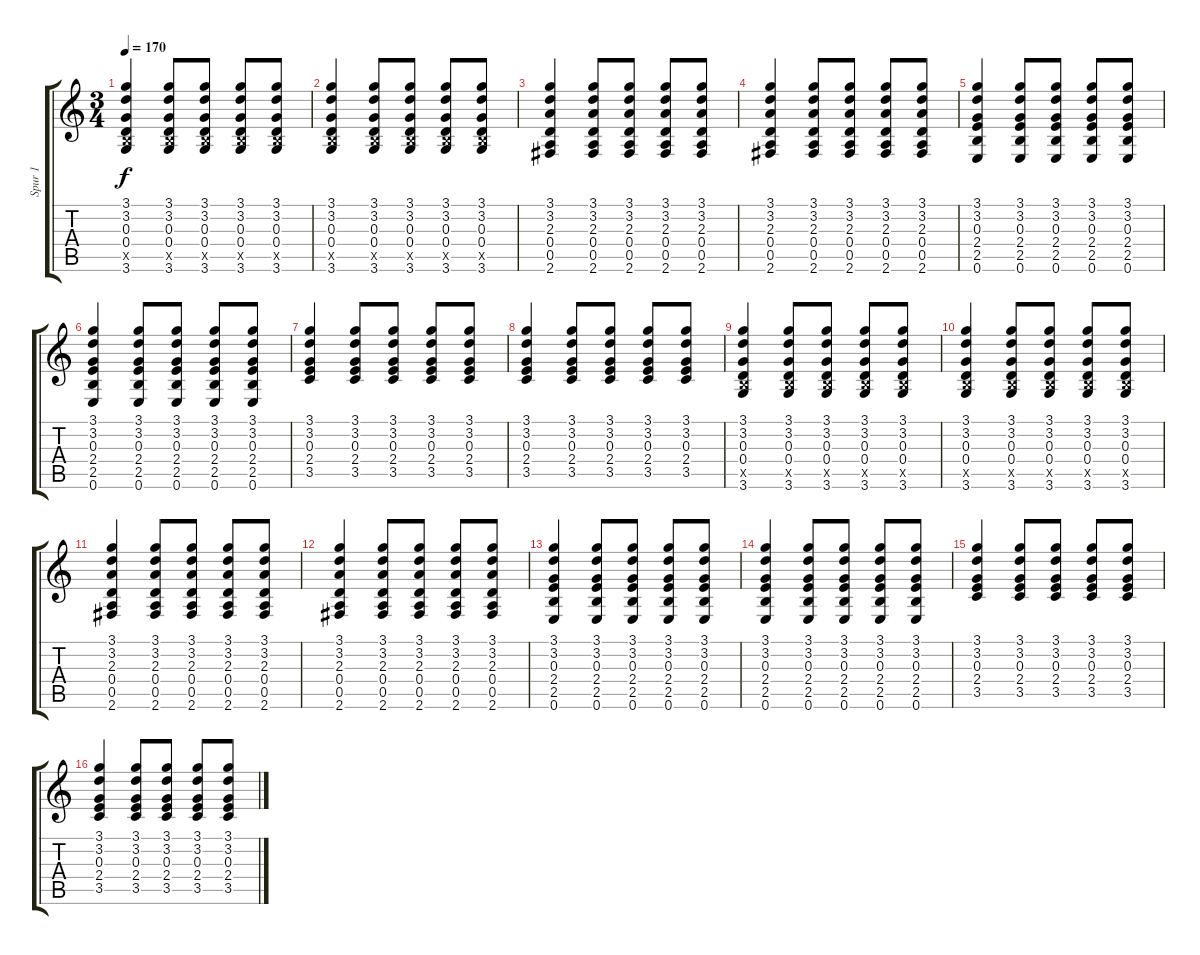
\track ("Spur 1" "Spur 1") {instrument acousticguitarsteel}
\staff {score tabs}
\tuning (E4 B3 G3 D3 A2 E2) {hide}
\ts (3 4)
\tempo 170
\clef g2
\ks c
(3.1 3.2 0.3 0.4 2.5{x} 3.6).4{dy f} (3.1 3.2 0.3 0.4 2.5{x} 3.6).8 (3.1 3.2 0.3 0.4 2.5{x} 3.6).8 (3.1 3.2 0.3 0.4 2.5{x} 3.6).8 (3.1 3.2 0.3 0.4 2.5{x} 3.6).8 |
(3.1 3.2 0.3 0.4 2.5{x} 3.6).4 (3.1 3.2 0.3 0.4 2.5{x} 3.6).8 (3.1 3.2 0.3 0.4 2.5{x} 3.6).8 (3.1 3.2 0.3 0.4 2.5{x} 3.6).8 (3.1 3.2 0.3 0.4 2.5{x} 3.6).8 |
(3.1 3.2 2.3 0.4 0.5 2.6).4 (3.1 3.2 2.3 0.4 0.5 2.6).8 (3.1 3.2 2.3 0.4 0.5 2.6).8 (3.1 3.2 2.3 0.4 0.5 2.6).8 (3.1 3.2 2.3 0.4 0.5 2.6).8 |
(3.1 3.2 2.3 0.4 0.5 2.6).4 (3.1 3.2 2.3 0.4 0.5 2.6).8 (3.1 3.2 2.3 0.4 0.5 2.6).8 (3.1 3.2 2.3 0.4 0.5 2.6).8 (3.1 3.2 2.3 0.4 0.5 2.6).8 |
(3.1 3.2 0.3 2.4 2.5 0.6).4 (3.1 3.2 0.3 2.4 2.5 0.6).8 (3.1 3.2 0.3 2.4 2.5 0.6).8 (3.1 3.2 0.3 2.4 2.5 0.6).8 (3.1 3.2 0.3 2.4 2.5 0.6).8 |
(3.1 3.2 0.3 2.4 2.5 0.6).4 (3.1 3.2 0.3 2.4 2.5 0.6).8 (3.1 3.2 0.3 2.4 2.5 0.6).8 (3.1 3.2 0.3 2.4 2.5 0.6).8 (3.1 3.2 0.3 2.4 2.5 0.6).8 |
(3.1 3.2 0.3 2.4 3.5).4 (3.1 3.2 0.3 2.4 3.5).8 (3.1 3.2 0.3 2.4 3.5).8 (3.1 3.2 0.3 2.4 3.5).8 (3.1 3.2 0.3 2.4 3.5).8 |
(3.1 3.2 0.3 2.4 3.5).4 (3.1 3.2 0.3 2.4 3.5).8 (3.1 3.2 0.3 2.4 3.5).8 (3.1 3.2 0.3 2.4 3.5).8 (3.1 3.2 0.3 2.4 3.5).8 |
(3.1 3.2 0.3 0.4 2.5{x} 3.6).4 (3.1 3.2 0.3 0.4 2.5{x} 3.6).8 (3.1 3.2 0.3 0.4 2.5{x} 3.6).8 (3.1 3.2 0.3 0.4 2.5{x} 3.6).8 (3.1 3.2 0.3 0.4 2.5{x} 3.6).8 |
(3.1 3.2 0.3 0.4 2.5{x} 3.6).4 (3.1 3.2 0.3 0.4 2.5{x} 3.6).8 (3.1 3.2 0.3 0.4 2.5{x} 3.6).8 (3.1 3.2 0.3 0.4 2.5{x} 3.6).8 (3.1 3.2 0.3 0.4 2.5{x} 3.6).8 |
(3.1 3.2 2.3 0.4 0.5 2.6).4 (3.1 3.2 2.3 0.4 0.5 2.6).8 (3.1 3.2 2.3 0.4 0.5 2.6).8 (3.1 3.2 2.3 0.4 0.5 2.6).8 (3.1 3.2 2.3 0.4 0.5 2.6).8 |
(3.1 3.2 2.3 0.4 0.5 2.6).4 (3.1 3.2 2.3 0.4 0.5 2.6).8 (3.1 3.2 2.3 0.4 0.5 2.6).8 (3.1 3.2 2.3 0.4 0.5 2.6).8 (3.1 3.2 2.3 0.4 0.5 2.6).8 |
(3.1 3.2 0.3 2.4 2.5 0.6).4 (3.1 3.2 0.3 2.4 2.5 0.6).8 (3.1 3.2 0.3 2.4 2.5 0.6).8 (3.1 3.2 0.3 2.4 2.5 0.6).8 (3.1 3.2 0.3 2.4 2.5 0.6).8 |
(3.1 3.2 0.3 2.4 2.5 0.6).4 (3.1 3.2 0.3 2.4 2.5 0.6).8 (3.1 3.2 0.3 2.4 2.5 0.6).8 (3.1 3.2 0.3 2.4 2.5 0.6).8 (3.1 3.2 0.3 2.4 2.5 0.6).8 |
(3.1 3.2 0.3 2.4 3.5).4 (3.1 3.2 0.3 2.4 3.5).8 (3.1 3.2 0.3 2.4 3.5).8 (3.1 3.2 0.3 2.4 3.5).8 (3.1 3.2 0.3 2.4 3.5).8 |
(3.1 3.2 0.3 2.4 3.5).4 (3.1 3.2 0.3 2.4 3.5).8 (3.1 3.2 0.3 2.4 3.5).8 (3.1 3.2 0.3 2.4 3.5).8 (3.1 3.2 0.3 2.4 3.5).8
